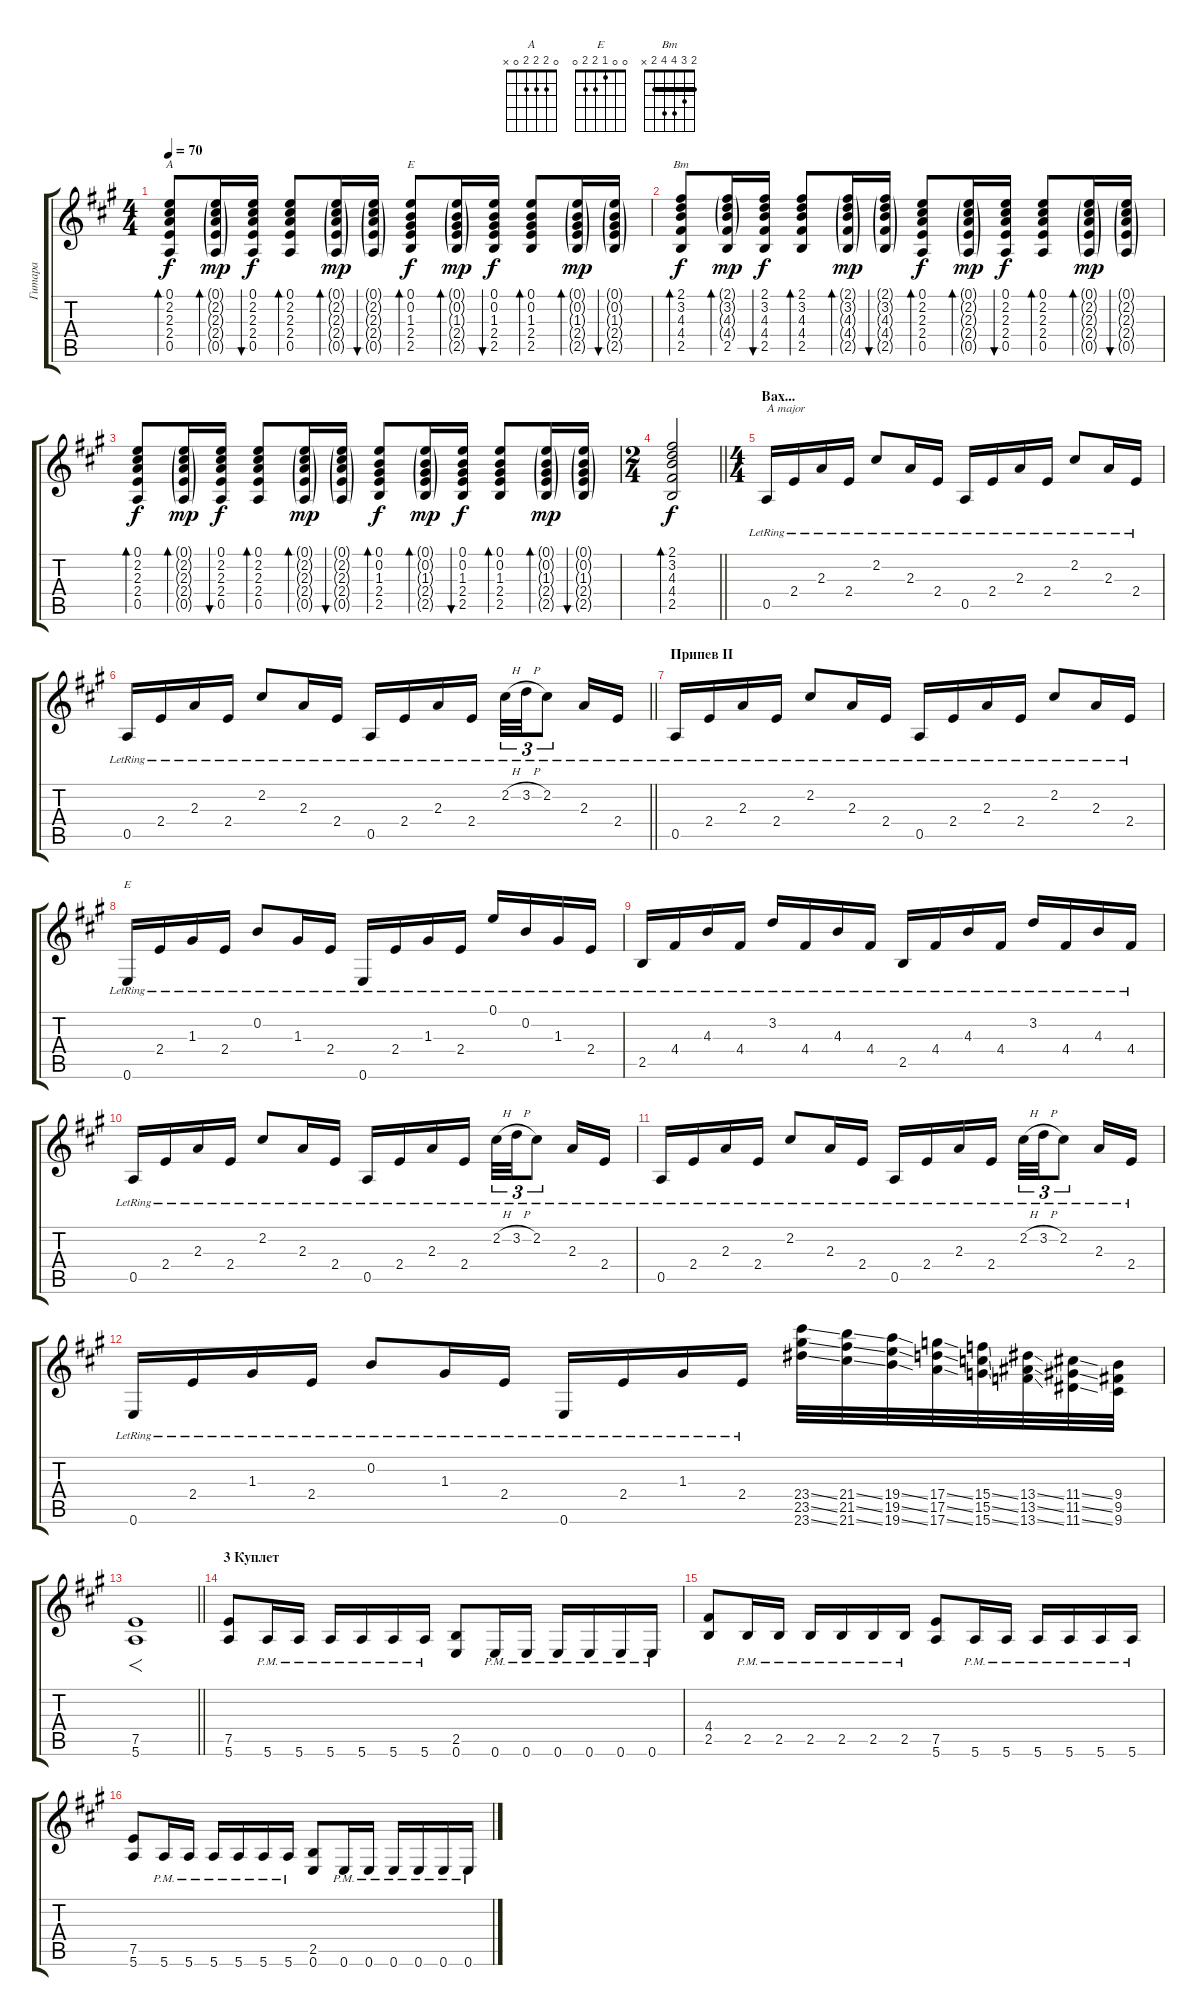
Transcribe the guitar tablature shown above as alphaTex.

\track ("Гитара" "Гитара") {instrument acousticguitarsteel}
\staff {score tabs}
\tuning (E4 B3 G3 D3 A2 E2) {hide}
\chord ("A" 0 2 2 2 0 x)
\chord ("E" 0 0 1 2 2 x)
\chord ("Bm" 2 3 4 4 2 x) {barre 2}
\chord ("E" 0 0 1 2 2 0)
\ts (4 4)
\tempo 70
\clef g2
\ks a
(0.1 2.2 2.3 2.4 0.5).8{bd 60 ch "A" dy f} (0.1{g} 2.2{g} 2.3{g} 2.4{g} 0.5{g}).16{bd 60 dy mp} (0.1 2.2 2.3 2.4 0.5).16{bu 60 dy f} (0.1 2.2 2.3 2.4 0.5).8{bd 60} (0.1{g} 2.2{g} 2.3{g} 2.4{g} 0.5{g}).16{bd 60 dy mp} (0.1{g} 2.2{g} 2.3{g} 2.4{g} 0.5{g}).16{bu 60} (0.1 0.2 1.3 2.4 2.5).8{bd 60 ch "E" dy f} (0.1{g} 0.2{g} 1.3{g} 2.4{g} 2.5{g}).16{bd 60 dy mp} (0.1 0.2 1.3 2.4 2.5).16{bu 60 dy f} (0.1 0.2 1.3 2.4 2.5).8{bd 60} (0.1{g} 0.2{g} 1.3{g} 2.4{g} 2.5{g}).16{bd 60 dy mp} (0.1{g} 0.2{g} 1.3{g} 2.4{g} 2.5{g}).16{bu 60} |
(2.1 3.2 4.3 4.4 2.5).8{bd 60 ch "Bm" dy f} (2.1{g} 3.2{g} 4.3{g} 4.4{g} 2.5).16{bd 60 dy mp} (2.1 3.2 4.3 4.4 2.5).16{bu 60 dy f} (2.1 3.2 4.3 4.4 2.5).8{bd 60} (2.1{g} 3.2{g} 4.3{g} 4.4{g} 2.5{g}).16{bd 60 dy mp} (2.1{g} 3.2{g} 4.3{g} 4.4{g} 2.5{g}).16{bu 60} (0.1 2.2 2.3 2.4 0.5).8{bd 60 dy f} (0.1{g} 2.2{g} 2.3{g} 2.4{g} 0.5{g}).16{bd 60 dy mp} (0.1 2.2 2.3 2.4 0.5).16{bu 60 dy f} (0.1 2.2 2.3 2.4 0.5).8{bd 60} (0.1{g} 2.2{g} 2.3{g} 2.4{g} 0.5{g}).16{bd 60 dy mp} (0.1{g} 2.2{g} 2.3{g} 2.4{g} 0.5{g}).16{bu 60} |
(0.1 2.2 2.3 2.4 0.5).8{bd 60 dy f} (0.1{g} 2.2{g} 2.3{g} 2.4{g} 0.5{g}).16{bd 60 dy mp} (0.1 2.2 2.3 2.4 0.5).16{bu 60 dy f} (0.1 2.2 2.3 2.4 0.5).8{bd 60} (0.1{g} 2.2{g} 2.3{g} 2.4{g} 0.5{g}).16{bd 60 dy mp} (0.1{g} 2.2{g} 2.3{g} 2.4{g} 0.5{g}).16{bu 60} (0.1 0.2 1.3 2.4 2.5).8{bd 60 dy f} (0.1{g} 0.2{g} 1.3{g} 2.4{g} 2.5{g}).16{bd 60 dy mp} (0.1 0.2 1.3 2.4 2.5).16{bu 60 dy f} (0.1 0.2 1.3 2.4 2.5).8{bd 60} (0.1{g} 0.2{g} 1.3{g} 2.4{g} 2.5{g}).16{bd 60 dy mp} (0.1{g} 0.2{g} 1.3{g} 2.4{g} 2.5{g}).16{bu 60} |
\ts (2 4)
\barLineRight lightlight
(2.1 3.2 4.3 4.4 2.5).2{bd 60 dy f} |
\ts (4 4)
\section ("" "Вах...")
0.5{lr}.16{txt "A major"} 2.4{lr}.16 2.3{lr}.16 2.4{lr}.16 2.2{lr}.8 2.3{lr}.16 2.4{lr}.16 0.5{lr}.16 2.4{lr}.16 2.3{lr}.16 2.4{lr}.16 2.2{lr}.8 2.3{lr}.16 2.4{lr}.16 |
\barLineRight lightlight
0.5{lr}.16 2.4{lr}.16 2.3{lr}.16 2.4{lr}.16 2.2{lr}.8 2.3{lr}.16 2.4{lr}.16 0.5{lr}.16 2.4{lr}.16 2.3{lr}.16 2.4{lr}.16 2.2{h lr}.32{tu (3 2)} 3.2{h lr}.32{tu (3 2)} 2.2{lr}.8{tu (3 2)} 2.3{lr}.16 2.4{lr}.16 |
\section ("" "Припев II")
0.5{lr}.16 2.4{lr}.16 2.3{lr}.16 2.4{lr}.16 2.2{lr}.8 2.3{lr}.16 2.4{lr}.16 0.5{lr}.16 2.4{lr}.16 2.3{lr}.16 2.4{lr}.16 2.2{lr}.8 2.3{lr}.16 2.4{lr}.16 |
0.6{lr}.16{ch "E"} 2.4{lr}.16 1.3{lr}.16 2.4{lr}.16 0.2{lr}.8 1.3{lr}.16 2.4{lr}.16 0.6{lr}.16 2.4{lr}.16 1.3{lr}.16 2.4{lr}.16 0.1{lr}.16 0.2{lr}.16 1.3{lr}.16 2.4{lr}.16 |
2.5{lr}.16 4.4{lr}.16 4.3{lr}.16 4.4{lr}.16 3.2{lr}.16 4.4{lr}.16 4.3{lr}.16 4.4{lr}.16 2.5{lr}.16 4.4{lr}.16 4.3{lr}.16 4.4{lr}.16 3.2{lr}.16 4.4{lr}.16 4.3{lr}.16 4.4{lr}.16 |
0.5{lr}.16 2.4{lr}.16 2.3{lr}.16 2.4{lr}.16 2.2{lr}.8 2.3{lr}.16 2.4{lr}.16 0.5{lr}.16 2.4{lr}.16 2.3{lr}.16 2.4{lr}.16 2.2{h lr}.32{tu (3 2)} 3.2{h lr}.32{tu (3 2)} 2.2{lr}.8{tu (3 2)} 2.3{lr}.16 2.4{lr}.16 |
0.5{lr}.16 2.4{lr}.16 2.3{lr}.16 2.4{lr}.16 2.2{lr}.8 2.3{lr}.16 2.4{lr}.16 0.5{lr}.16 2.4{lr}.16 2.3{lr}.16 2.4{lr}.16 2.2{h lr}.32{tu (3 2)} 3.2{h lr}.32{tu (3 2)} 2.2{lr}.8{tu (3 2)} 2.3{lr}.16 2.4{lr}.16 |
0.6{lr}.16 2.4{lr}.16 1.3{lr}.16 2.4{lr}.16 0.2{lr}.8 1.3{lr}.16 2.4{lr}.16 0.6{lr}.16 2.4{lr}.16 1.3{lr}.16 2.4{lr}.16 (23.4{ss} 23.5{ss} 23.6{ss}).32{volume 5 instrument guitarfretnoise} (21.4{ss} 21.5{ss} 21.6{ss}).32 (19.4{ss} 19.5{ss} 19.6{ss}).32 (17.4{ss} 17.5{ss} 17.6{ss}).32 (15.4{ss} 15.5{ss} 15.6{ss}).32 (13.4{ss} 13.5{ss} 13.6{ss}).32 (11.4{ss} 11.5{ss} 11.6{ss}).32 (9.4 9.5 9.6).32 |
\barLineRight lightlight
(7.5 5.6).1{f volume 13 instrument distortionguitar} |
\section ("" "3 Куплет")
(7.5 5.6).8 5.6{pm}.16 5.6{pm}.16 5.6{pm}.16 5.6{pm}.16 5.6{pm}.16 5.6{pm}.16 (2.5 0.6).8 0.6{pm}.16 0.6{pm}.16 0.6{pm}.16 0.6{pm}.16 0.6{pm}.16 0.6{pm}.16 |
(4.4 2.5).8 2.5{pm}.16 2.5{pm}.16 2.5{pm}.16 2.5{pm}.16 2.5{pm}.16 2.5{pm}.16 (7.5 5.6).8 5.6{pm}.16 5.6{pm}.16 5.6{pm}.16 5.6{pm}.16 5.6{pm}.16 5.6{pm}.16 |
(7.5 5.6).8 5.6{pm}.16 5.6{pm}.16 5.6{pm}.16 5.6{pm}.16 5.6{pm}.16 5.6{pm}.16 (2.5 0.6).8 0.6{pm}.16 0.6{pm}.16 0.6{pm}.16 0.6{pm}.16 0.6{pm}.16 0.6{pm}.16
